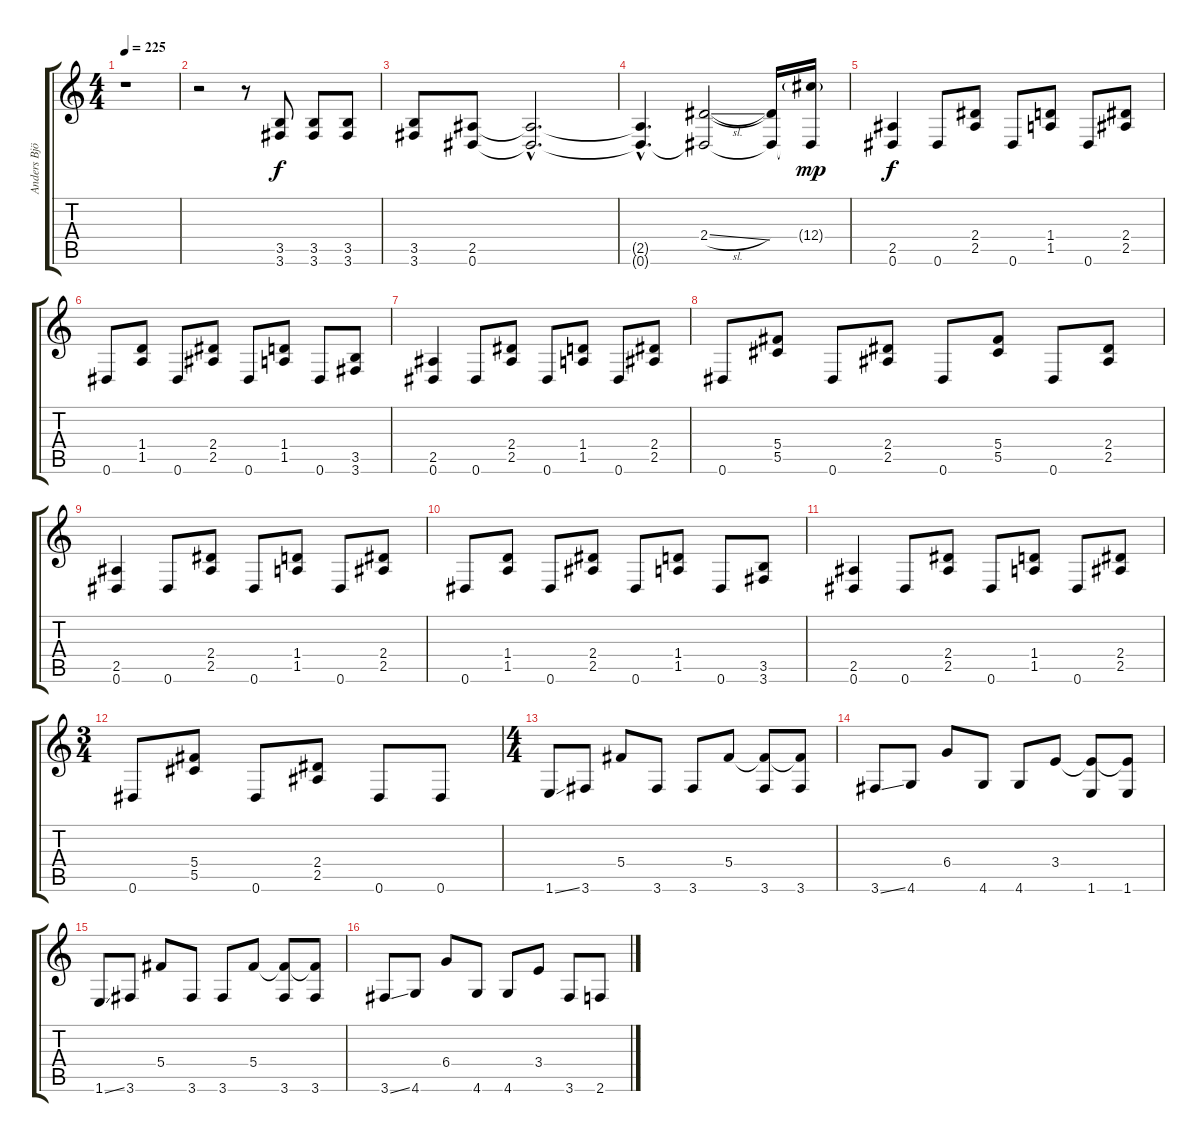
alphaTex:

\track ("Anders Björler" "Anders Bjö") {instrument distortionguitar}
\staff {score tabs}
\tuning (Eb4 Bb3 Gb3 Db3 Ab2 Eb2) {hide}
\ts (4 4)
\tempo 225
\clef g2
\ks c
r.1{dy f instrument distortionguitar} |
r.2 r.8 (3.5 3.6).8 (3.5 3.6).8 (3.5 3.6).8 |
(3.5 3.6).8 (2.5 0.6).8 (2.5{hac t} 0.6{hac t}).2{d} |
(2.5{hac t} 0.6{hac t}).4{d} (2.4{sl} 0.6{t}).2 (2.4{t} 0.6{t}).16 (12.4{g} 0.6{t}).16{dy mp} |
(2.5 0.6).4{dy f} 0.6.8 (2.4 2.5).8 0.6.8 (1.4 1.5).8 0.6.8 (2.4 2.5).8 |
0.6.8 (1.4 1.5).8 0.6.8 (2.4 2.5).8 0.6.8 (1.4 1.5).8 0.6.8 (3.5 3.6).8 |
(2.5 0.6).4 0.6.8 (2.4 2.5).8 0.6.8 (1.4 1.5).8 0.6.8 (2.4 2.5).8 |
0.6.8 (5.4 5.5).8 0.6.8 (2.4 2.5).8 0.6.8 (5.4 5.5).8 0.6.8 (2.4 2.5).8 |
(2.5 0.6).4 0.6.8 (2.4 2.5).8 0.6.8 (1.4 1.5).8 0.6.8 (2.4 2.5).8 |
0.6.8 (1.4 1.5).8 0.6.8 (2.4 2.5).8 0.6.8 (1.4 1.5).8 0.6.8 (3.5 3.6).8 |
(2.5 0.6).4 0.6.8 (2.4 2.5).8 0.6.8 (1.4 1.5).8 0.6.8 (2.4 2.5).8 |
\ts (3 4)
0.6.8 (5.4 5.5).8 0.6.8 (2.4 2.5).8 0.6.8 0.6.8 |
\ts (4 4)
1.6{ss}.8 3.6.8 5.4.8 3.6.8 3.6.8 5.4.8 (5.4{t} 3.6).8 (5.4{t} 3.6).8 |
3.6{ss}.8 4.6.8 6.4.8 4.6.8 4.6.8 3.4.8 (3.4{t} 1.6).8 (3.4{t} 1.6).8 |
1.6{ss}.8 3.6.8 5.4.8 3.6.8 3.6.8 5.4.8 (5.4{t} 3.6).8 (5.4{t} 3.6).8 |
3.6{ss}.8 4.6.8 6.4.8 4.6.8 4.6.8 3.4.8 3.6.8 2.6.8
